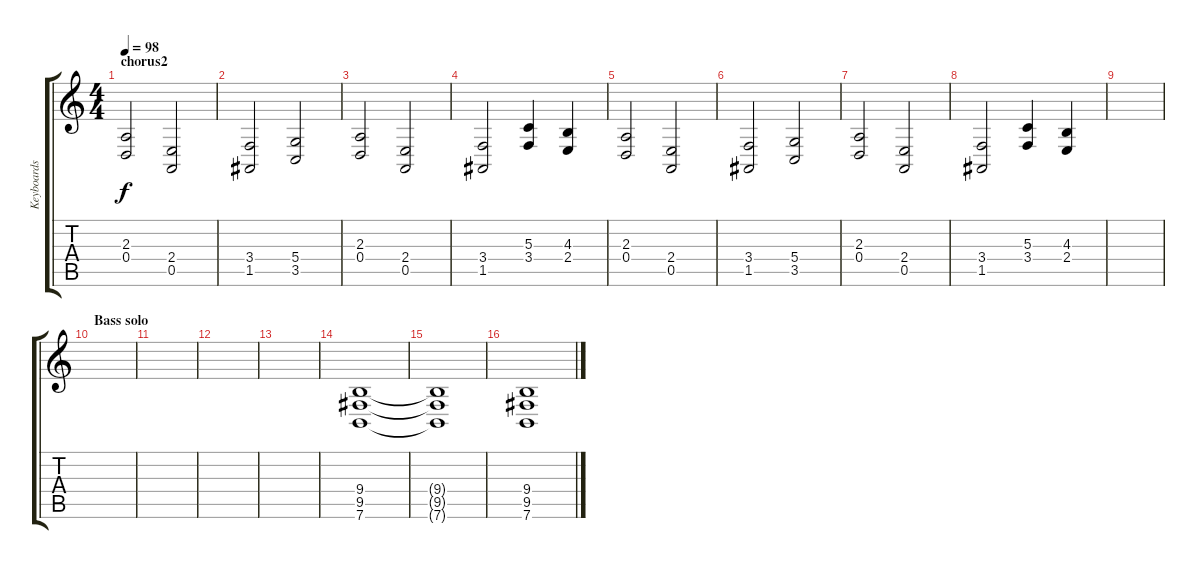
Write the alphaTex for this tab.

\track ("Keyboards" "Keyboards") {instrument synthstrings2}
\staff {score tabs}
\tuning (E4 B3 G3 D3 A2 E2) {hide}
\ts (4 4)
\section ("" "chorus2")
\tempo 98
\clef g2
\ks c
(2.3 0.4).2{dy f volume 14 instrument synthstrings2} (2.4 0.5).2 |
(3.4 1.5).2 (5.4 3.5).2 |
(2.3 0.4).2 (2.4 0.5).2 |
(3.4 1.5).2 (5.3 3.4).4 (4.3 2.4).4 |
(2.3 0.4).2 (2.4 0.5).2 |
(3.4 1.5).2 (5.4 3.5).2 |
(2.3 0.4).2 (2.4 0.5).2 |
(3.4 1.5).2 (5.3 3.4).4 (4.3 2.4).4 |
|
\section ("" "Bass solo")
|
|
|
|
(9.4 9.5 7.6).1{volume 12} |
(9.4{t} 9.5{t} 7.6{t}).1{volume 12} |
(9.4 9.5 7.6).1{volume 12}
